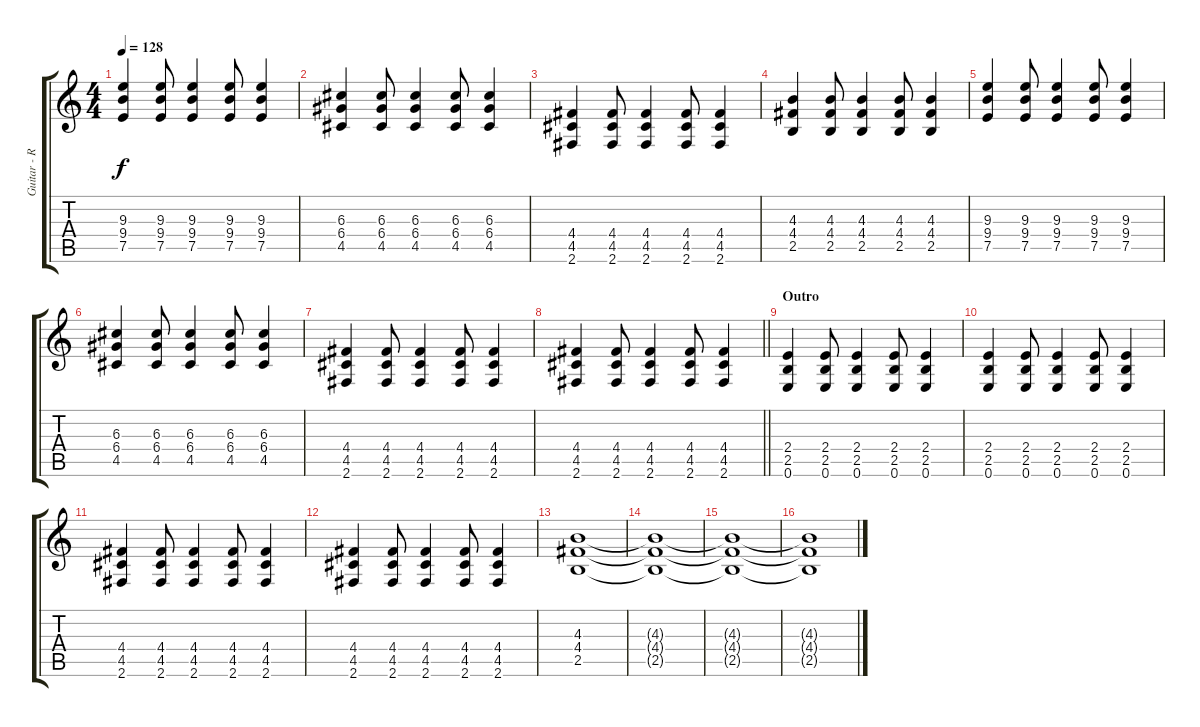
\track ("Guitar - Rhythm" "Guitar - R") {instrument distortionguitar}
\staff {score tabs}
\tuning (E4 B3 G3 D3 A2 E2) {hide}
\ts (4 4)
\tempo 128
\clef g2
\ks c
(9.3 9.4 7.5).4{dy f} (9.3 9.4 7.5).8 (9.3 9.4 7.5).4 (9.3 9.4 7.5).8 (9.3 9.4 7.5).4 |
(6.3 6.4 4.5).4 (6.3 6.4 4.5).8 (6.3 6.4 4.5).4 (6.3 6.4 4.5).8 (6.3 6.4 4.5).4 |
(4.4 4.5 2.6).4 (4.4 4.5 2.6).8 (4.4 4.5 2.6).4 (4.4 4.5 2.6).8 (4.4 4.5 2.6).4 |
(4.3 4.4 2.5).4 (4.3 4.4 2.5).8 (4.3 4.4 2.5).4 (4.3 4.4 2.5).8 (4.3 4.4 2.5).4 |
(9.3 9.4 7.5).4 (9.3 9.4 7.5).8 (9.3 9.4 7.5).4 (9.3 9.4 7.5).8 (9.3 9.4 7.5).4 |
(6.3 6.4 4.5).4 (6.3 6.4 4.5).8 (6.3 6.4 4.5).4 (6.3 6.4 4.5).8 (6.3 6.4 4.5).4 |
(4.4 4.5 2.6).4 (4.4 4.5 2.6).8 (4.4 4.5 2.6).4 (4.4 4.5 2.6).8 (4.4 4.5 2.6).4 |
\barLineRight lightlight
(4.4 4.5 2.6).4 (4.4 4.5 2.6).8 (4.4 4.5 2.6).4 (4.4 4.5 2.6).8 (4.4 4.5 2.6).4 |
\section ("" "Outro")
(2.4 2.5 0.6).4 (2.4 2.5 0.6).8 (2.4 2.5 0.6).4 (2.4 2.5 0.6).8 (2.4 2.5 0.6).4 |
(2.4 2.5 0.6).4 (2.4 2.5 0.6).8 (2.4 2.5 0.6).4 (2.4 2.5 0.6).8 (2.4 2.5 0.6).4 |
(4.4 4.5 2.6).4 (4.4 4.5 2.6).8 (4.4 4.5 2.6).4 (4.4 4.5 2.6).8 (4.4 4.5 2.6).4 |
(4.4 4.5 2.6).4 (4.4 4.5 2.6).8 (4.4 4.5 2.6).4 (4.4 4.5 2.6).8 (4.4 4.5 2.6).4 |
(4.3 4.4 2.5).1{volume 0} |
(4.3{t} 4.4{t} 2.5{t}).1 |
(4.3{t} 4.4{t} 2.5{t}).1 |
(4.3{t} 4.4{t} 2.5{t}).1
